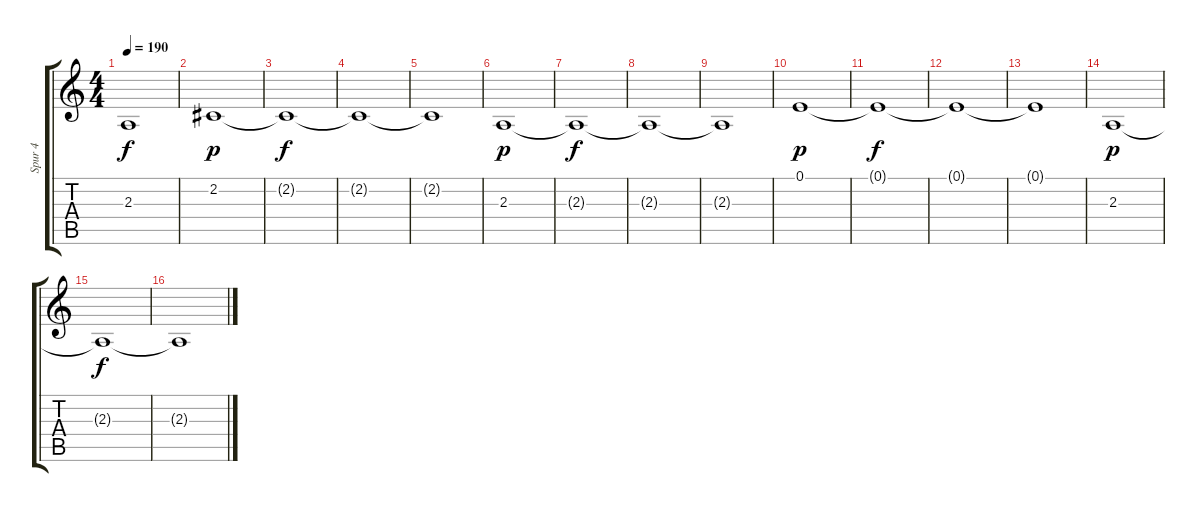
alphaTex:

\track ("Spur 4" "Spur 4") {instrument fx2soundtrack}
\staff {score tabs}
\tuning (E4 B3 G3 D3 A2 E2) {hide}
\ts (4 4)
\tempo 190
\clef g2
\ks c
2.3{t}.1{dy f} |
2.2.1{dy p} |
2.2{t}.1{dy f} |
2.2{t}.1 |
2.2{t}.1 |
2.3.1{dy p} |
2.3{t}.1{dy f} |
2.3{t}.1 |
2.3{t}.1 |
0.1.1{dy p} |
0.1{t}.1{dy f} |
0.1{t}.1 |
0.1{t}.1 |
2.3.1{dy p} |
2.3{t}.1{dy f} |
2.3{t}.1
